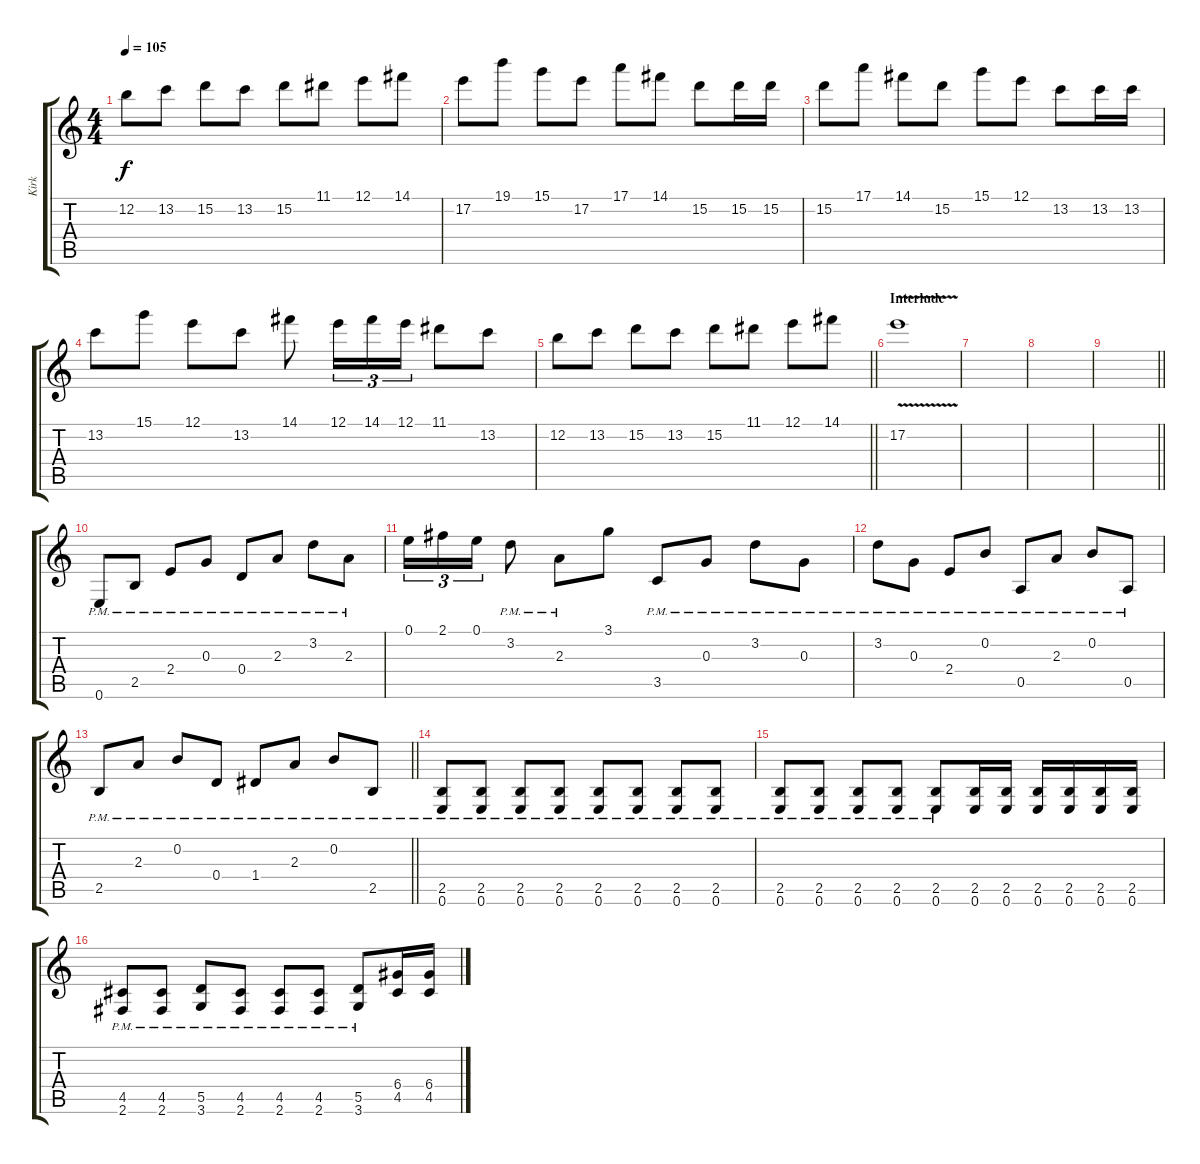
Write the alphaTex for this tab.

\track ("Kirk" "Kirk") {instrument overdrivenguitar}
\staff {score tabs}
\tuning (E4 B3 G3 D3 A2 E2) {hide}
\ts (4 4)
\tempo 105
\clef g2
\ks c
12.2.8{dy f} 13.2.8 15.2.8 13.2.8 15.2.8 11.1.8 12.1.8 14.1.8 |
17.2.8 19.1.8 15.1.8 17.2.8 17.1.8 14.1.8 15.2.8 15.2.16 15.2.16 |
15.2.8 17.1.8 14.1.8 15.2.8 15.1.8 12.1.8 13.2.8 13.2.16 13.2.16 |
13.2.8 15.1.8 12.1.8 13.2.8 14.1.8 12.1.16{tu (3 2)} 14.1.16{tu (3 2)} 12.1.16{tu (3 2)} 11.1.8 13.2.8 |
\barLineRight lightlight
12.2.8 13.2.8 15.2.8 13.2.8 15.2.8 11.1.8 12.1.8 14.1.8 |
\section ("" "Interlude")
17.2{v}.1 |
|
|
\barLineRight lightlight
|
\section ("" "")
0.6{pm}.8 2.5{pm}.8 2.4{pm}.8 0.3{pm}.8 0.4{pm}.8 2.3{pm}.8 3.2{pm}.8 2.3{pm}.8 |
0.1.16{tu (3 2)} 2.1.16{tu (3 2)} 0.1.16{tu (3 2)} 3.2{pm}.8 2.3{pm}.8 3.1.8 3.5{pm}.8 0.3{pm}.8 3.2{pm}.8 0.3{pm}.8 |
3.2{pm}.8 0.3{pm}.8 2.4{pm}.8 0.2{pm}.8 0.5{pm}.8 2.3{pm}.8 0.2{pm}.8 0.5{pm}.8 |
\barLineRight lightlight
2.5{pm}.8 2.3{pm}.8 0.2{pm}.8 0.4{pm}.8 1.4{pm}.8 2.3{pm}.8 0.2{pm}.8 2.5{pm}.8 |
(2.5{pm} 0.6{pm}).8 (2.5{pm} 0.6{pm}).8 (2.5{pm} 0.6{pm}).8 (2.5{pm} 0.6{pm}).8 (2.5{pm} 0.6{pm}).8 (2.5{pm} 0.6{pm}).8 (2.5{pm} 0.6{pm}).8 (2.5{pm} 0.6{pm}).8 |
(2.5{pm} 0.6{pm}).8 (2.5{pm} 0.6{pm}).8 (2.5{pm} 0.6{pm}).8 (2.5{pm} 0.6{pm}).8 (2.5{pm} 0.6{pm}).8 (2.5 0.6).16 (2.5 0.6).16 (2.5 0.6).16 (2.5 0.6).16 (2.5 0.6).16 (2.5 0.6).16 |
(4.5{pm} 2.6{pm}).8 (4.5{pm} 2.6{pm}).8 (5.5{pm} 3.6{pm}).8 (4.5{pm} 2.6{pm}).8 (4.5{pm} 2.6{pm}).8 (4.5{pm} 2.6{pm}).8 (5.5{pm} 3.6{pm}).8 (6.4 4.5).16 (6.4 4.5).16
